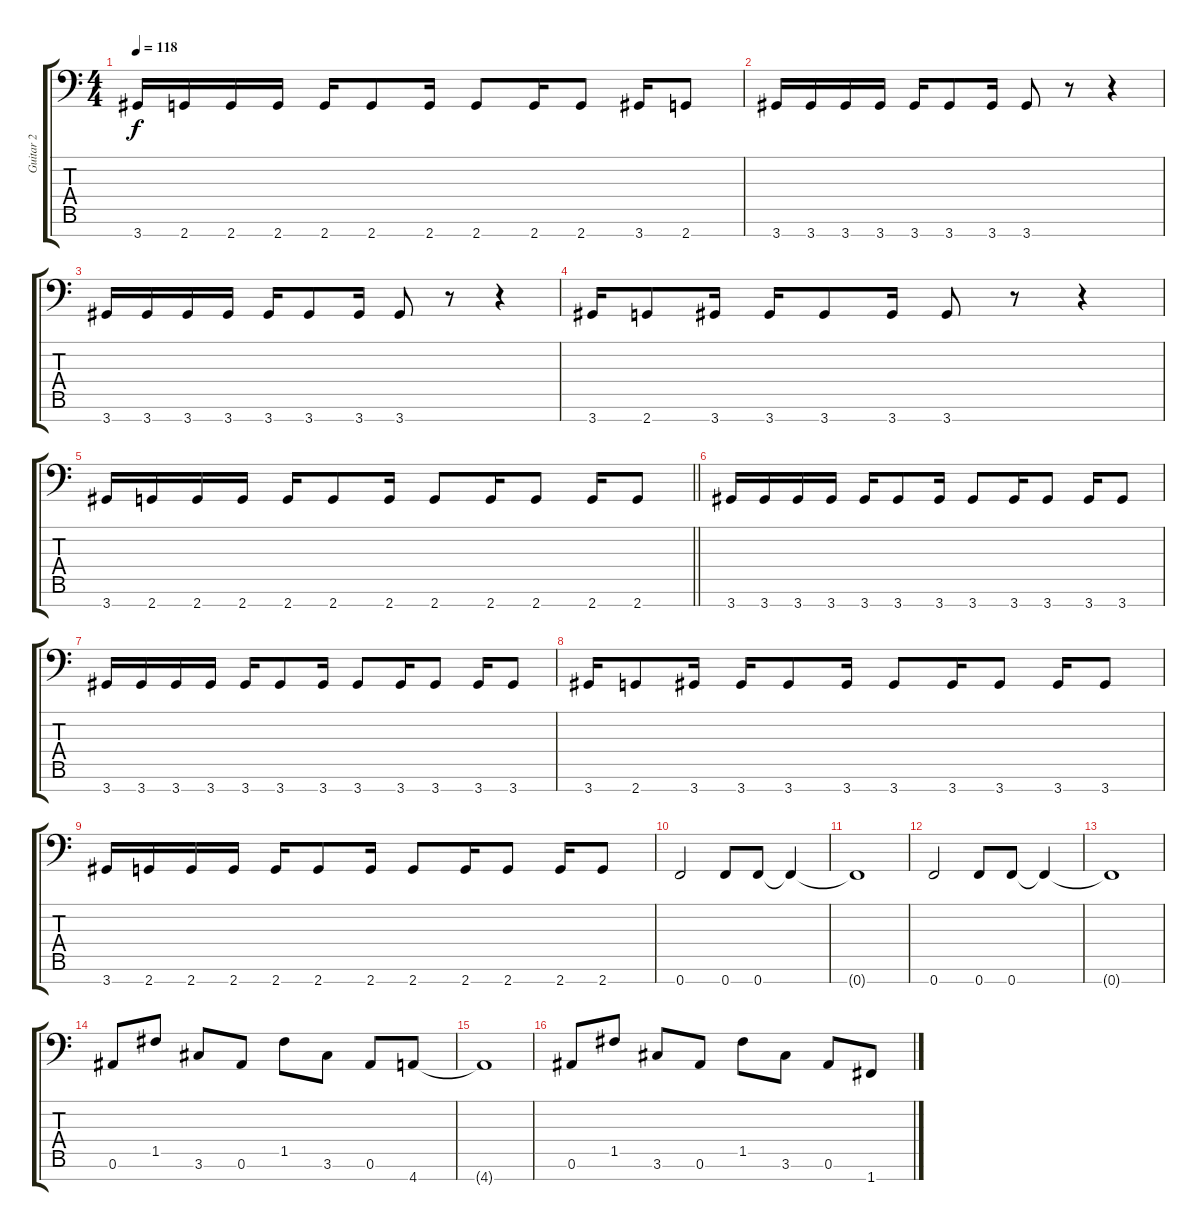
\track ("Guitar 2" "Guitar 2") {instrument distortionguitar}
\staff {score tabs}
\tuning (C4 G3 D3 Bb2 F2 Bb1 F1) {hide}
\ts (4 4)
\tempo 118
\clef f4
\ks c
3.7.16{dy f} 2.7.16 2.7.16 2.7.16 2.7.16 2.7.8 2.7.16 2.7.8 2.7.16 2.7.8 3.7.16 2.7.8 |
3.7.16 3.7.16 3.7.16 3.7.16 3.7.16 3.7.8 3.7.16 3.7.8 r.8 r.4 |
3.7.16 3.7.16 3.7.16 3.7.16 3.7.16 3.7.8 3.7.16 3.7.8 r.8 r.4 |
3.7.16 2.7.8 3.7.16 3.7.16 3.7.8 3.7.16 3.7.8 r.8 r.4 |
\barLineRight lightlight
3.7.16 2.7.16 2.7.16 2.7.16 2.7.16 2.7.8 2.7.16 2.7.8 2.7.16 2.7.8 2.7.16 2.7.8 |
3.7.16 3.7.16 3.7.16 3.7.16 3.7.16 3.7.8 3.7.16 3.7.8 3.7.16 3.7.8 3.7.16 3.7.8 |
3.7.16 3.7.16 3.7.16 3.7.16 3.7.16 3.7.8 3.7.16 3.7.8 3.7.16 3.7.8 3.7.16 3.7.8 |
3.7.16 2.7.8 3.7.16 3.7.16 3.7.8 3.7.16 3.7.8 3.7.16 3.7.8 3.7.16 3.7.8 |
3.7.16 2.7.16 2.7.16 2.7.16 2.7.16 2.7.8 2.7.16 2.7.8 2.7.16 2.7.8 2.7.16 2.7.8 |
0.7.2 0.7.8 0.7.8 0.7{t}.4 |
0.7{t}.1 |
0.7.2 0.7.8 0.7.8 0.7{t}.4 |
0.7{t}.1 |
0.6.8 1.5.8 3.6.8 0.6.8 1.5.8 3.6.8 0.6.8 4.7.8 |
4.7{t}.1 |
0.6.8 1.5.8 3.6.8 0.6.8 1.5.8 3.6.8 0.6.8 1.7.8
